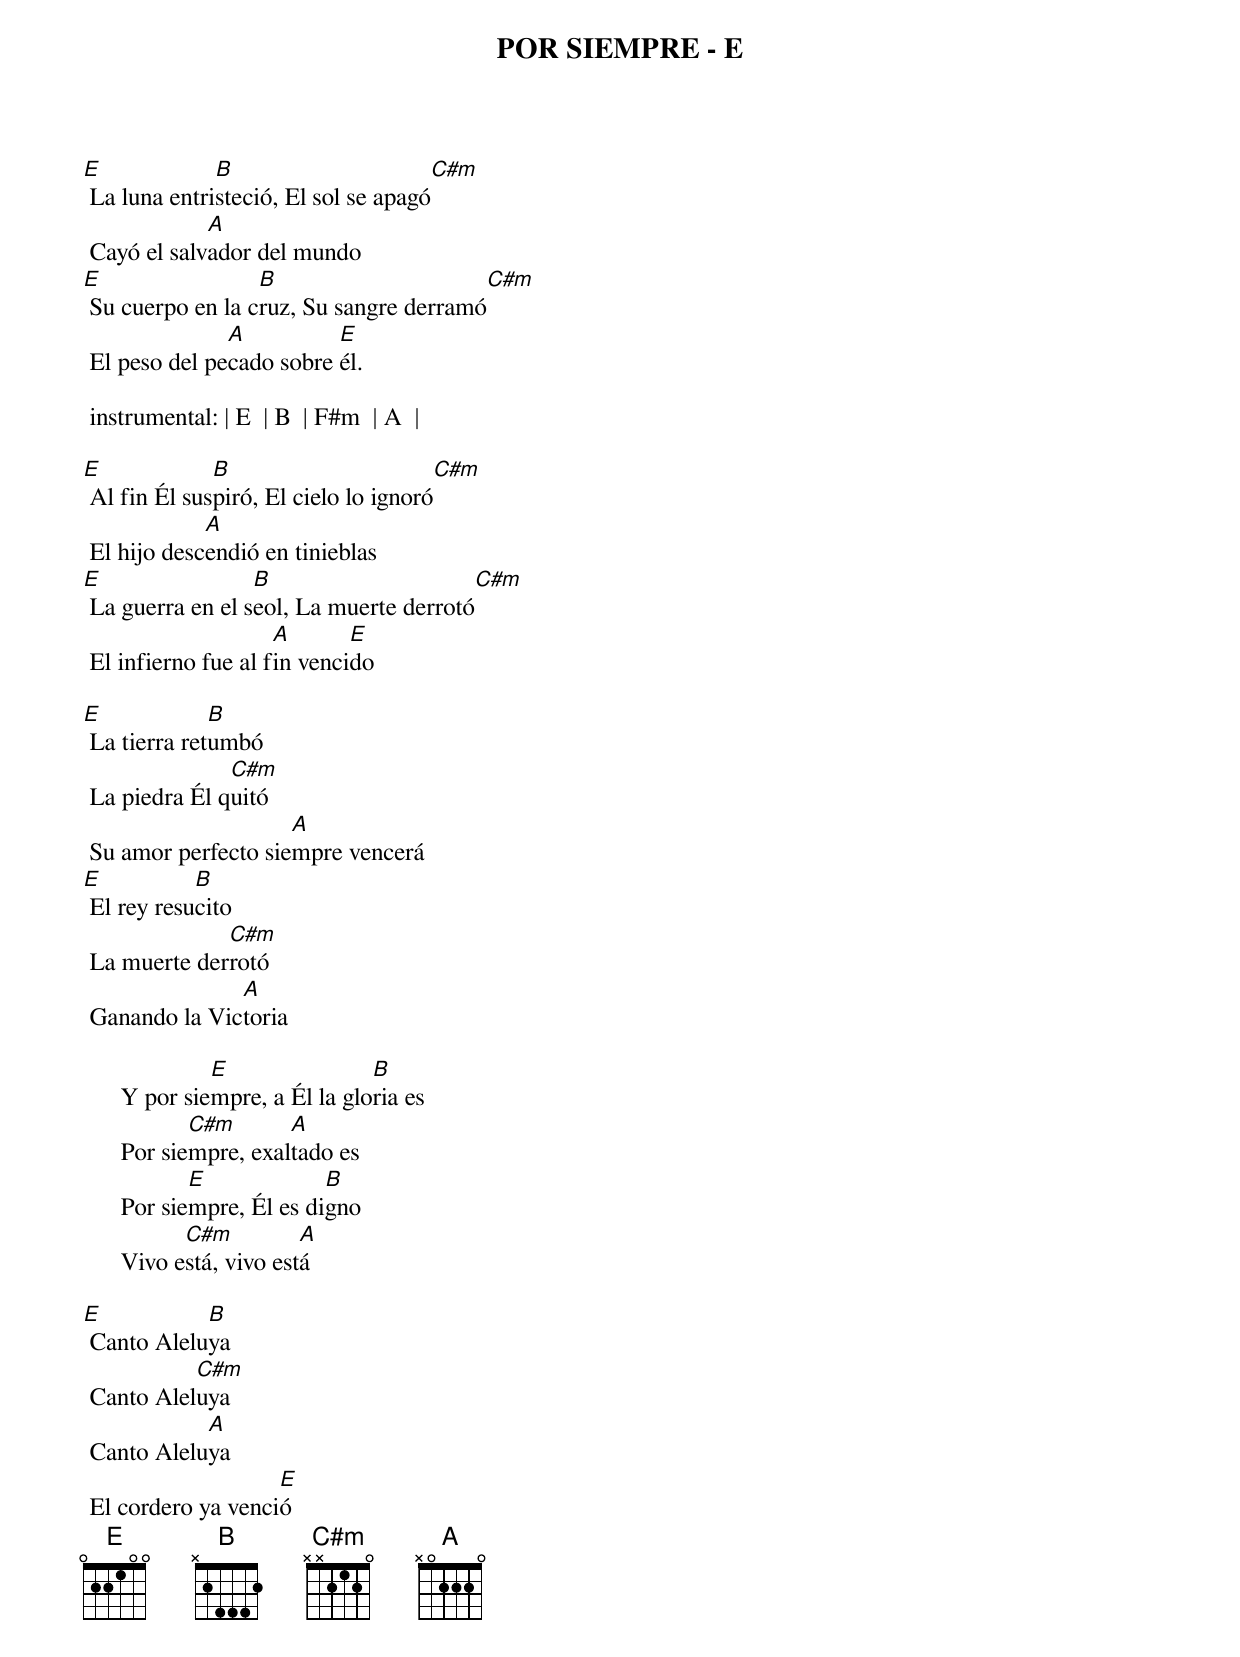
POR SIEMPRE - E
E             B					   C#m
 La luna entristeció, El sol se apagó
             A
 Cayó el salvador del mundo
E                 B				C#m
 Su cuerpo en la cruz, Su sangre derramó
               A          E
 El peso del pecado sobre él.

 instrumental: | E  | B  | F#m  | A  |

E             B					  C#m
 Al fin Él suspiró, El cielo lo ignoró
             A
 El hijo descendió en tinieblas
E                 B					C#m
 La guerra en el seol, La muerte derrotó
                     A       E
 El infierno fue al fin vencido

E             B
 La tierra retumbó
               C#m
 La piedra Él quitó
                     A
 Su amor perfecto siempre vencerá
E           B
 El rey resucito
              C#m
 La muerte derrotó
               A
 Ganando la Victoria

               E                B
      Y por siempre, a Él la gloria es
             C#m       A
      Por siempre, exaltado es
             E             B
      Por siempre, Él es digno
            C#m          A
      Vivo está, vivo está

E           B
 Canto Aleluya
           C#m
 Canto Aleluya
            A
 Canto Aleluya
                    E
 El cordero ya venció
